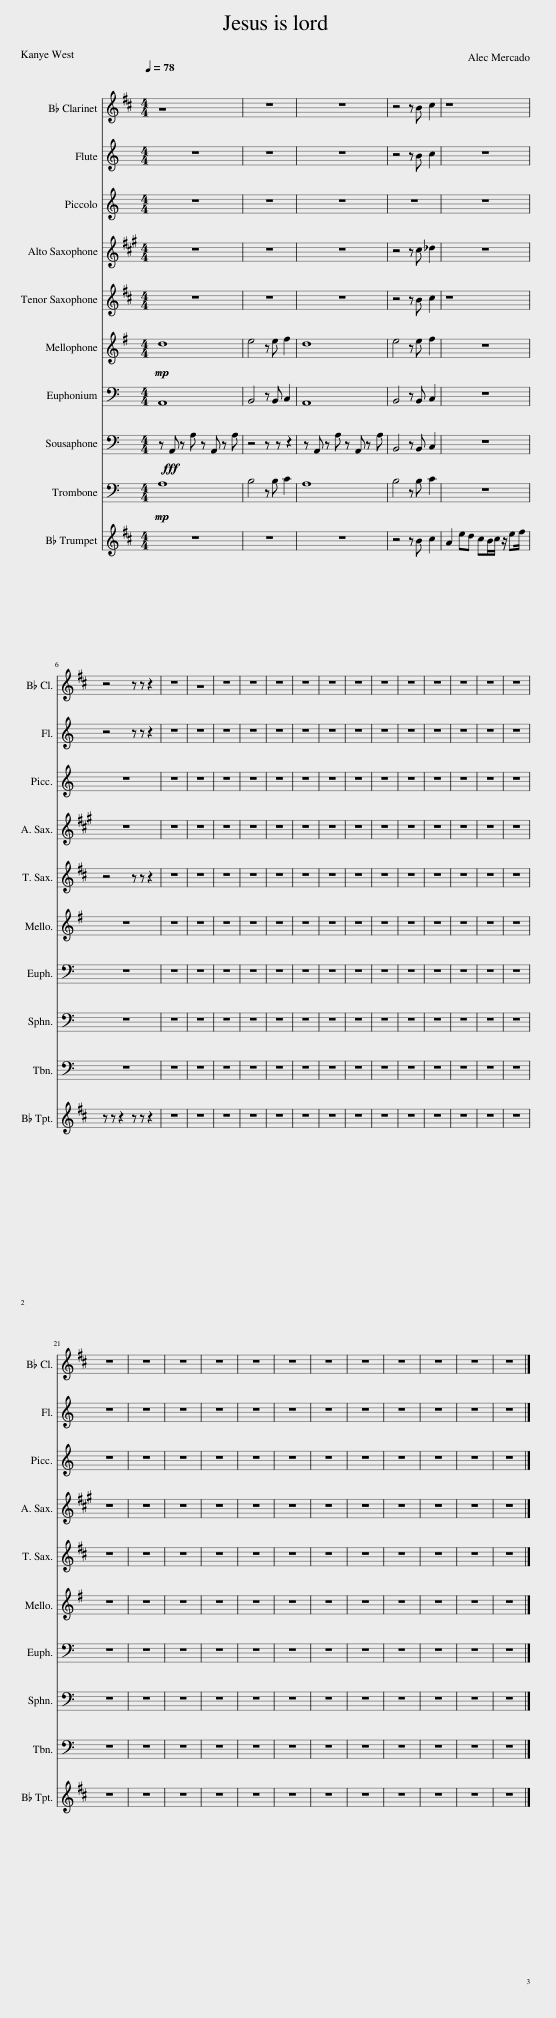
X:1
%%score 1 2 3 4 5 6 7 8 9
L:1/8
Q:1/4=78
M:4/4
I:linebreak $
K:C
V:1 treble transpose=-2
V:2 treble
V:3 treble transpose=-9
V:4 treble transpose=-14
V:5 treble transpose=-7
V:6 bass
V:7 bass
V:8 bass
V:9 treble transpose=-2
V:1
[K:D] z8 | z8 | z8 | z4 z B c2 | z8 |$ %5
 z4 z z z2 | z8 | z8 | z8 | z8 | %10
 z8 | z8 | z8 | z8 | z8 | %15
 z8 | z8 | z8 | z8 | z8 |$ %20
 z8 | z8 | z8 | z8 | z8 | %25
 z8 | z8 | z8 | z8 | z8 | %30
 z8 | z8 |] %32
V:2
 z8 | z8 | z8 | z4 z B c2 | z8 |$ %5
 z4 z z z2 | z8 | z8 | z8 | z8 | %10
 z8 | z8 | z8 | z8 | z8 | %15
 z8 | z8 | z8 | z8 | z8 |$ %20
 z8 | z8 | z8 | z8 | z8 | %25
 z8 | z8 | z8 | z8 | z8 | %30
 z8 | z8 |] %32
V:3
[K:A] z8 | z8 | z8 | z4 z c _d2 | z8 |$ %5
 z8 | z8 | z8 | z8 | z8 | %10
 z8 | z8 | z8 | z8 | z8 | %15
 z8 | z8 | z8 | z8 | z8 |$ %20
 z8 | z8 | z8 | z8 | z8 | %25
 z8 | z8 | z8 | z8 | z8 | %30
 z8 | z8 |] %32
V:4
[K:D] z8 | z8 | z8 | z4 z B c2 | z8 |$ %5
 z4 z z z2 | z8 | z8 | z8 | z8 | %10
 z8 | z8 | z8 | z8 | z8 | %15
 z8 | z8 | z8 | z8 | z8 |$ %20
 z8 | z8 | z8 | z8 | z8 | %25
 z8 | z8 | z8 | z8 | z8 | %30
 z8 | z8 |] %32
V:5
[K:G]!mp! d8 | e4 z e f2 | d8 | e4 z e f2 | z8 |$ %5
 z8 | z8 | z8 | z8 | z8 | %10
 z8 | z8 | z8 | z8 | z8 | %15
 z8 | z8 | z8 | z8 | z8 |$ %20
 z8 | z8 | z8 | z8 | z8 | %25
 z8 | z8 | z8 | z8 | z8 | %30
 z8 | z8 |] %32
V:6
 A,,8 | B,,4 z B,, C,2 | A,,8 | B,,4 z B,, C,2 | z8 |$ %5
 z8 | z8 | z8 | z8 | z8 | %10
 z8 | z8 | z8 | z8 | z8 | %15
 z8 | z8 | z8 | z8 | z8 |$ %20
 z8 | z8 | z8 | z8 | z8 | %25
 z8 | z8 | z8 | z8 | z8 | %30
 z8 | z8 |] %32
V:7
 z!fff! A,, z A, z A,, z A, | z4 z z z2 | z A,, z A, z A,, z A, | B,,4 z B,, C,2 | z8 |$ %5
 z8 | z8 | z8 | z8 | z8 | %10
 z8 | z8 | z8 | z8 | z8 | %15
 z8 | z8 | z8 | z8 | z8 |$ %20
 z8 | z8 | z8 | z8 | z8 | %25
 z8 | z8 | z8 | z8 | z8 | %30
 z8 | z8 |] %32
V:8
!mp! A,8 | B,4 z B, C2 | A,8 | B,4 z B, C2 | z8 |$ %5
 z8 | z8 | z8 | z8 | z8 | %10
 z8 | z8 | z8 | z8 | z8 | %15
 z8 | z8 | z8 | z8 | z8 |$ %20
 z8 | z8 | z8 | z8 | z8 | %25
 z8 | z8 | z8 | z8 | z8 | %30
 z8 | z8 |] %32
V:9
[K:D] z8 | z8 | z8 | z4 z B c2 | A2 ed cB/c/ z/ ef/ |$ %5
 z z z2 z z z2 | z8 | z8 | z8 | z8 | %10
 z8 | z8 | z8 | z8 | z8 | %15
 z8 | z8 | z8 | z8 | z8 |$ %20
 z8 | z8 | z8 | z8 | z8 | %25
 z8 | z8 | z8 | z8 | z8 | %30
 z8 | z8 |] %32
